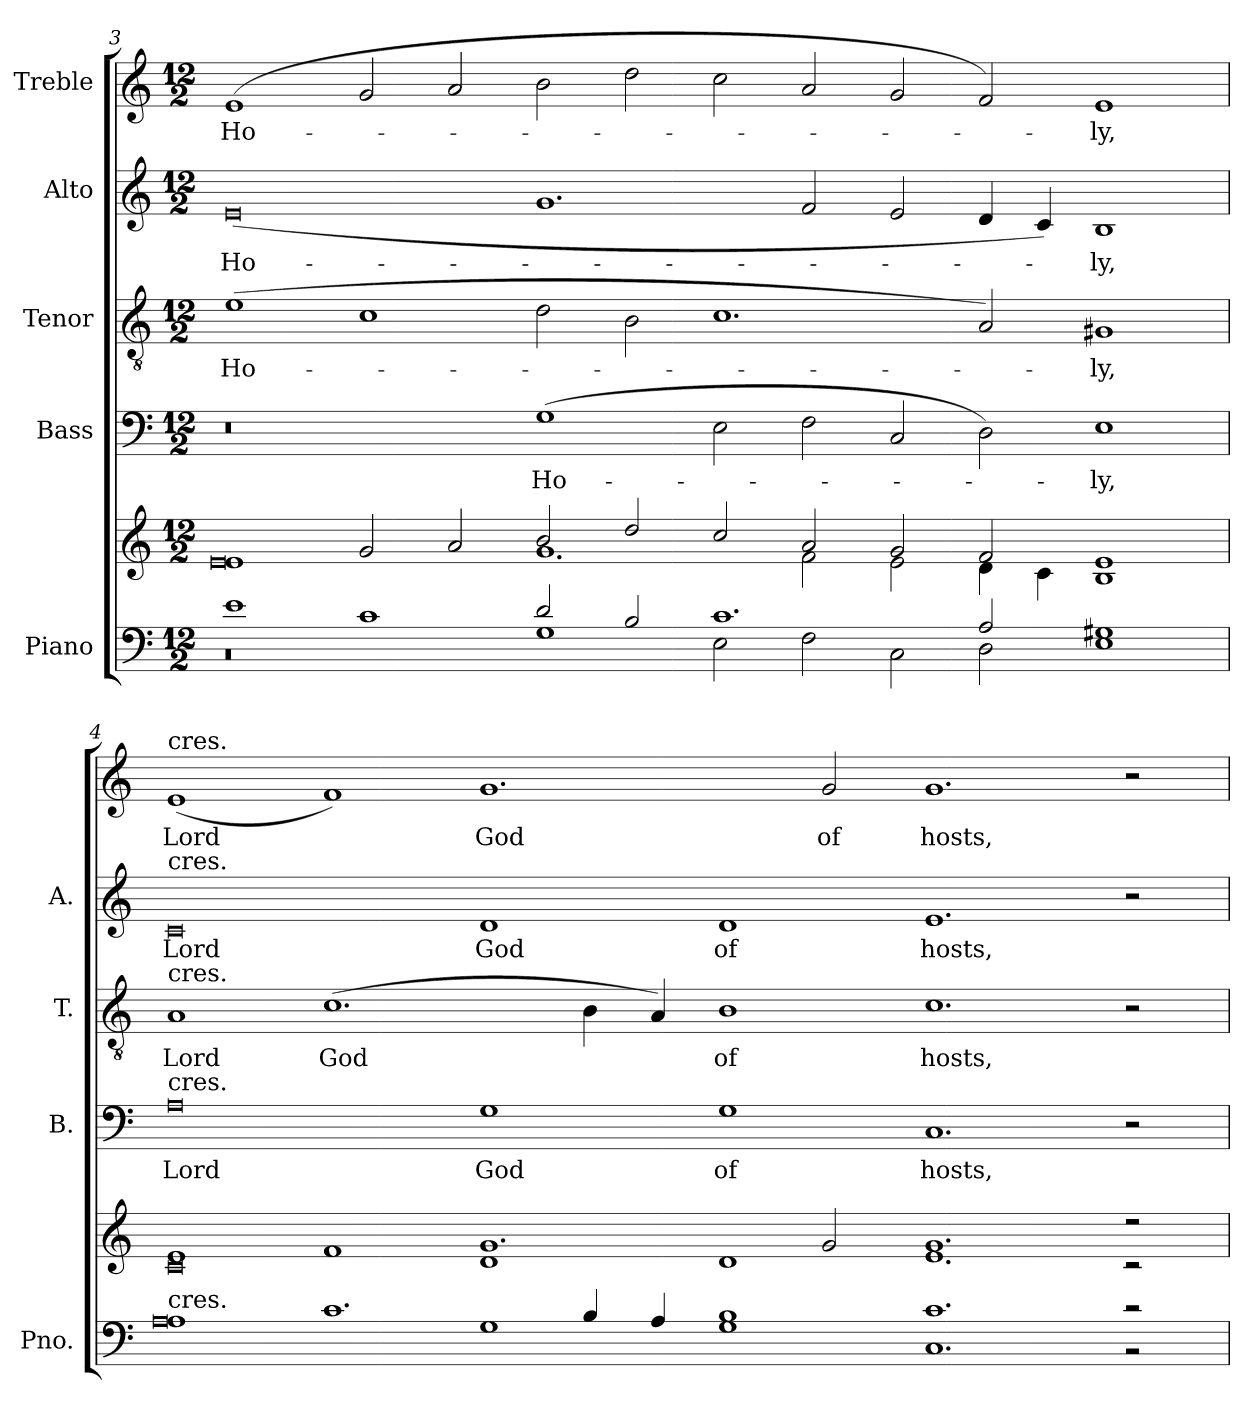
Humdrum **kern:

**kern	**kern	**kern	**text	**kern	**text	**kern	**text	**kern	**text
*part5	*part5	*part4	*part4	*part3	*part3	*part2	*part2	*part1	*part1
*staff6	*staff5	*staff4	*staff4	*staff3	*staff3	*staff2	*staff2	*staff1	*staff1
*I"Piano	*	*I"Bass	*	*I"Tenor	*	*I"Alto	*	*I"Treble	*
*I'Pno.	*	*I'B.	*	*I'T.	*	*I'A.	*	*	*
*clefF4	*clefG2	*clefF4	*	*clefGv2	*	*clefG2	*	*clefG2	*
*k[]	*k[]	*k[]	*	*k[]	*	*k[]	*	*k[]	*
*C:	*C:	*C:	*	*C:	*	*C:	*	*C:	*
*M12/2	*M12/2	*M12/2	*	*M12/2	*	*M12/2	*	*M12/2	*
=3	=3	=3	=3	=3	=3	=3	=3	=3	=3
*^	*^	*	*	*	*	*	*	*	*
1e	0r	1e	0e	0r	.	(1e	Ho-	(0e	Ho-	(1e	Ho-
1c	.	2g/	.	.	.	1c	.	.	.	2g/	.
.	.	2a/	.	.	.	.	.	.	.	2a/	.
2d/	1G	2b/	1.g	(1G	Ho-	2d\	.	1.g	.	2b\	.
2B/	.	2dd/	.	.	.	2B\	.	.	.	2dd\	.
1.c	2E\	2cc/	.	2E\	.	1.c	.	.	.	2cc\	.
.	2F\	2a/	2f\	2F\	.	.	.	2f/	.	2a/	.
.	2C\	2g/	2e\	2C/	.	.	.	2e/	.	2g/	.
2A/	2D\	2f/	4d\	2D\)	.	2A/)	.	4d/	.	2f/)	.
.	.	.	4c\	.	.	.	.	4c/)	.	.	.
1G#X	1E	1e	1B	1E	ly,	1G#X	ly,	1B	ly,	1e	ly,
!!LO:PB:g=z
=4	=4	=4	=4	=4	=4	=4	=4	=4	=4	=4	=4
!	!	!	!	!	!	!	!	!	!	!LO:TX:a:t=cres.	!
!	!	!	!	!	!	!	!	!LO:TX:a:t=cres.	!	!	!
!	!	!	!	!	!	!LO:TX:a:t=cres.	!	!	!	!	!
!	!	!	!	!LO:TX:a:t=cres.	!	!	!	!	!	!	!
!LO:TX:a:t=cres.	!	!	!	!	!	!	!	!	!	!	!
1A	0A	1e	0c	0A	Lord	1A	Lord	0c	Lord	(1e	Lord
1.c	.	1f	.	.	.	(1.c	God	.	.	1f)	.
.	1G	1.g	1d	1G	God	.	.	1d	God	1.g	God
4B/	.	.	.	.	.	4B\	.	.	.	.	.
4A/	.	.	.	.	.	4A/)	.	.	.	.	.
1B	1G	.	1d	1G	of	1B	of	1d	of	.	.
.	.	2g/	.	.	.	.	.	.	.	2g/	of
1.c	1.C	1.g	1.e	1.C	hosts,	1.c	hosts,	1.e	hosts,	1.g	hosts,
2r	2r	2r	2r	2r	.	2r	.	2r	.	2r	.
*v	*v	*	*	*	*	*	*	*	*	*	*
*	*v	*v	*	*	*	*	*	*	*	*
=	=	=	=	=	=	=	=	=	=
*-	*-	*-	*-	*-	*-	*-	*-	*-	*-
